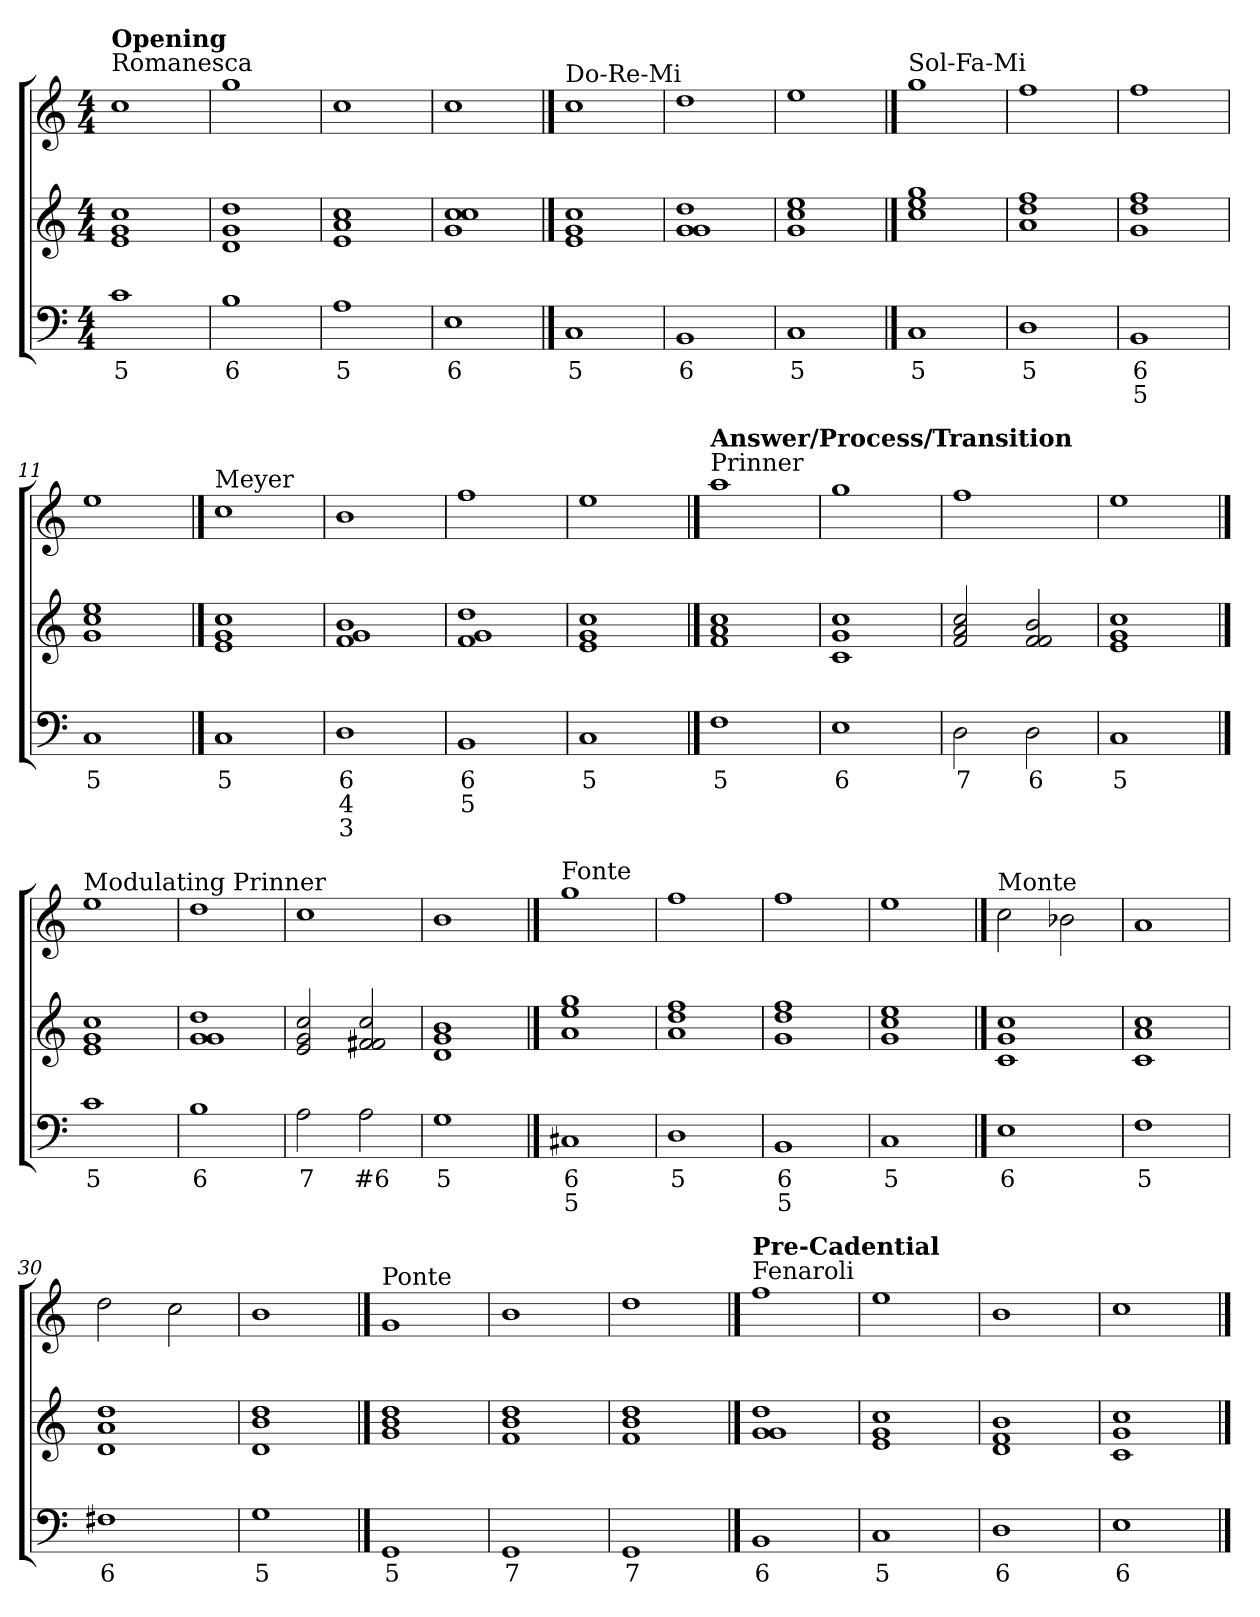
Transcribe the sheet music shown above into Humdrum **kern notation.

**kern	**text	**text	**text	**kern	**kern
*part3	*part3	*part3	*part3	*part2	*part1
*staff3	*staff3	*staff3	*staff3	*staff2	*staff1
*clefF4	*	*	*	*clefG2	*clefG2
*k[]	*	*	*	*k[]	*k[]
*M4/4	*	*	*	*M4/4	*M4/4
=1	=1	=1	=1	=1	=1
!	!	!	!	!	!LO:TX:a:t=Romanesca
!	!	!	!	!	!LO:TX:a:B:t=Opening
!	!LO:LY:b	!	!	!	!
1c	5	.	.	1e 1g 1cc	1cc
=2	=2	=2	=2	=2	=2
!	!LO:LY:b	!	!	!	!
1B	6	.	.	1d 1g 1dd	1gg
=3	=3	=3	=3	=3	=3
!	!LO:LY:b	!	!	!	!
1A	5	.	.	1e 1a 1cc	1cc
=4	=4	=4	=4	=4	=4
!	!LO:LY:b	!	!	!	!
1E	6	.	.	1g 1cc 1cc	1cc
==5	==5	==5	==5	==5	==5
!	!	!	!	!	!LO:TX:a:t=Do-Re-Mi
!	!LO:LY:b	!	!	!	!
1C	5	.	.	1e 1g 1cc	1cc
=6	=6	=6	=6	=6	=6
!	!LO:LY:b	!	!	!	!
1BB	6	.	.	1g 1g 1dd	1dd
=7	=7	=7	=7	=7	=7
!	!LO:LY:b	!	!	!	!
1C	5	.	.	1g 1cc 1ee	1ee
==8	==8	==8	==8	==8	==8
!	!	!	!	!	!LO:TX:a:t=Sol-Fa-Mi
!	!LO:LY:b	!	!	!	!
1C	5	.	.	1cc 1ee 1gg	1gg
=9	=9	=9	=9	=9	=9
!	!LO:LY:b	!	!	!	!
1D	5	.	.	1a 1dd 1ff	1ff
=10	=10	=10	=10	=10	=10
!	!LO:LY:b	!LO:LY:b	!	!	!
1BB	6	5	.	1g 1dd 1ff	1ff
=11	=11	=11	=11	=11	=11
!	!LO:LY:b	!	!	!	!
1C	5	.	.	1g 1cc 1ee	1ee
==12	==12	==12	==12	==12	==12
!	!	!	!	!	!LO:TX:a:t=Meyer
!	!LO:LY:b	!	!	!	!
1C	5	.	.	1e 1g 1cc	1cc
=13	=13	=13	=13	=13	=13
!	!LO:LY:b	!LO:LY:b	!LO:LY:b	!	!
1D	6	4	3	1f 1g 1b	1b
=14	=14	=14	=14	=14	=14
!	!LO:LY:b	!LO:LY:b	!	!	!
1BB	6	5	.	1f 1g 1dd	1ff
=15	=15	=15	=15	=15	=15
!	!LO:LY:b	!	!	!	!
1C	5	.	.	1e 1g 1cc	1ee
!!LO:LB:g=z
==16	==16	==16	==16	==16	==16
!	!	!	!	!	!LO:TX:a:t=Prinner
!	!	!	!	!	!LO:TX:a:B:t=Answer/Process/Transition
!	!LO:LY:b	!	!	!	!
1F	5	.	.	1f 1a 1cc	1aa
=17	=17	=17	=17	=17	=17
!	!LO:LY:b	!	!	!	!
1E	6	.	.	1c 1g 1cc	1gg
=18	=18	=18	=18	=18	=18
!	!LO:LY:b	!	!	!	!
2D\	7	.	.	2f/ 2a/ 2cc/	1ff
!	!LO:LY:b	!	!	!	!
2D\	6	.	.	2f/ 2f/ 2b/	.
=19	=19	=19	=19	=19	=19
!	!LO:LY:b	!	!	!	!
1C	5	.	.	1e 1g 1cc	1ee
==20	==20	==20	==20	==20	==20
!	!	!	!	!	!LO:TX:a:t=Modulating Prinner
!	!LO:LY:b	!	!	!	!
1c	5	.	.	1e 1g 1cc	1ee
=21	=21	=21	=21	=21	=21
!	!LO:LY:b	!	!	!	!
1B	6	.	.	1g 1g 1dd	1dd
=22	=22	=22	=22	=22	=22
!	!LO:LY:b	!	!	!	!
2A\	7	.	.	2e/ 2g/ 2cc/	1cc
!	!LO:LY:b	!	!	!	!
2A\	#6	.	.	2f#X/ 2f#/ 2cc/	.
=23	=23	=23	=23	=23	=23
!	!LO:LY:b	!	!	!	!
1G	5	.	.	1d 1g 1b	1b
==24	==24	==24	==24	==24	==24
!	!	!	!	!	!LO:TX:a:t=Fonte
!	!LO:LY:b	!LO:LY:b	!	!	!
1C#X	6	5	.	1a 1ee 1gg	1gg
=25	=25	=25	=25	=25	=25
!	!LO:LY:b	!	!	!	!
1D	5	.	.	1a 1dd 1ff	1ff
=26	=26	=26	=26	=26	=26
!	!LO:LY:b	!LO:LY:b	!	!	!
1BB	6	5	.	1g 1dd 1ff	1ff
=27	=27	=27	=27	=27	=27
!	!LO:LY:b	!	!	!	!
1C	5	.	.	1g 1cc 1ee	1ee
==28	==28	==28	==28	==28	==28
!	!	!	!	!	!LO:TX:a:t=Monte
!	!LO:LY:b	!	!	!	!
1E	6	.	.	1c 1g 1cc	2cc\
.	.	.	.	.	2b-X\
=29	=29	=29	=29	=29	=29
!	!LO:LY:b	!	!	!	!
1F	5	.	.	1c 1a 1cc	1a
=30	=30	=30	=30	=30	=30
!	!LO:LY:b	!	!	!	!
1F#X	6	.	.	1d 1a 1dd	2dd\
.	.	.	.	.	2cc\
=31	=31	=31	=31	=31	=31
!	!LO:LY:b	!	!	!	!
1G	5	.	.	1d 1b 1dd	1b
==32	==32	==32	==32	==32	==32
!	!	!	!	!	!LO:TX:a:t=Ponte
!	!LO:LY:b	!	!	!	!
1GG	5	.	.	1g 1b 1dd	1g
=33	=33	=33	=33	=33	=33
!	!LO:LY:b	!	!	!	!
1GG	7	.	.	1f 1b 1dd	1b
=34	=34	=34	=34	=34	=34
!	!LO:LY:b	!	!	!	!
1GG	7	.	.	1f 1b 1dd	1dd
!!LO:PB:g=z
==35	==35	==35	==35	==35	==35
!	!	!	!	!	!LO:TX:a:t=Fenaroli
!	!	!	!	!	!LO:TX:a:B:t=Pre-Cadential
!	!LO:LY:b	!	!	!	!
1BB	6	.	.	1g 1g 1dd	1ff
=36	=36	=36	=36	=36	=36
!	!LO:LY:b	!	!	!	!
1C	5	.	.	1e 1g 1cc	1ee
=37	=37	=37	=37	=37	=37
!	!LO:LY:b	!	!	!	!
1D	6	.	.	1d 1f 1b	1b
=38	=38	=38	=38	=38	=38
!	!LO:LY:b	!	!	!	!
1E	6	.	.	1c 1g 1cc	1cc
==	==	==	==	==	==
*-	*-	*-	*-	*-	*-
